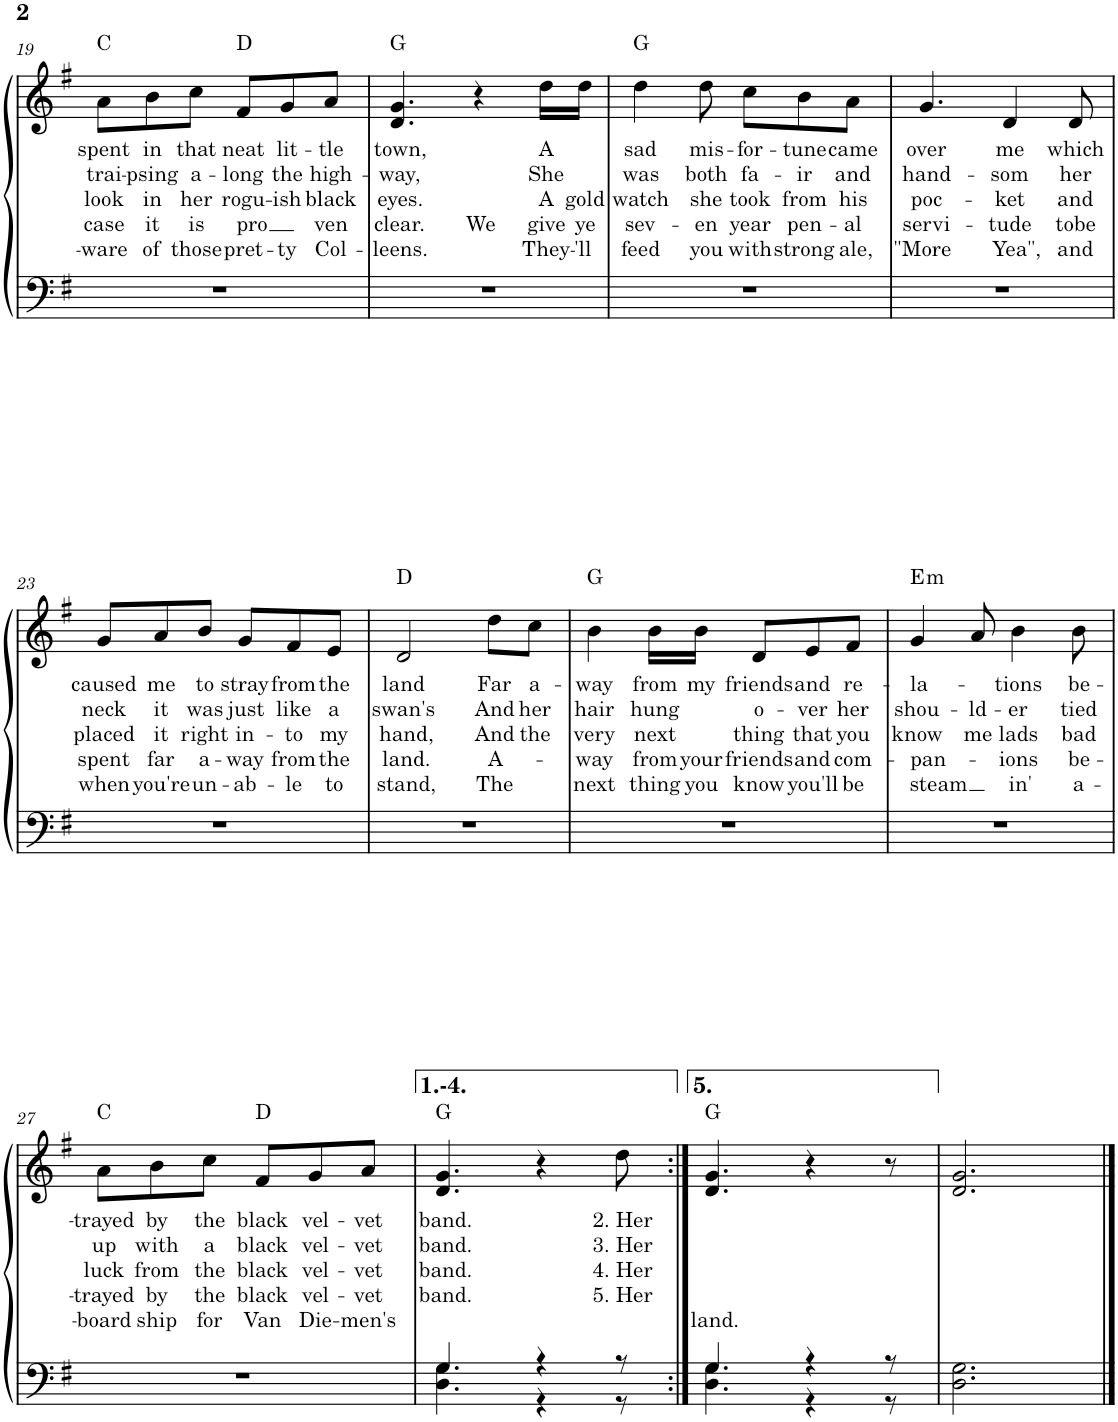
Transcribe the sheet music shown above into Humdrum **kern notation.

**kern	**kern	**text	**text	**text	**text	**text	**harte
*part1	*part1	*part1	*part1	*part1	*part1	*part1	*part1
*staff2	*staff1	*staff1	*staff1	*staff1	*staff1	*staff1	*
*I"Piano	*	*	*	*	*	*	*
*I'Pno.	*	*	*	*	*	*	*
!!LO:PB:g=z
*clefF4	*clefG2	*	*	*	*	*	*
*k[f#]	*k[f#]	*	*	*	*	*	*
*M6/8	*M6/8	*	*	*	*	*	*
=19	=19	=19	=19	=19	=19	=19	=19
!	!	!LO:LY:b	!LO:LY:b	!LO:LY:b	!LO:LY:b	!LO:LY:b	!
2.r	8a\L	spent	trai-	look	case	-ware	C:maj
!	!	!LO:LY:b	!LO:LY:b	!LO:LY:b	!LO:LY:b	!LO:LY:b	!
.	8b\	in	-psing	in	it	of	.
!	!	!LO:LY:b	!LO:LY:b	!LO:LY:b	!LO:LY:b	!LO:LY:b	!
.	8cc\J	that	a-	her	is	those	.
!	!	!LO:LY:b	!LO:LY:b	!LO:LY:b	!LO:LY:b	!LO:LY:b	!
.	8f#/L	neat	-long	rogu-	pro	pret-	D:maj
!	!	!LO:LY:b	!LO:LY:b	!LO:LY:b	!	!LO:LY:b	!
.	8g/	lit-	the	-ish	.	-ty	.
!	!	!LO:LY:b	!LO:LY:b	!LO:LY:b	!LO:LY:b	!LO:LY:b	!
.	8a/J	-tle	high-	black	ven	Col-	.
=20	=20	=20	=20	=20	=20	=20	=20
!	!	!LO:LY:b	!LO:LY:b	!LO:LY:b	!LO:LY:b	!LO:LY:b	!
2.r	4.d/ 4.g/	town,	-way,	eyes.	clear.	-leens.	G:maj
!	!	!	!	!	!LO:LY:b	!	!
.	4r	.	.	.	We	.	.
!	!	!LO:LY:b	!LO:LY:b	!LO:LY:b	!LO:LY:b	!LO:LY:b	!
.	16dd\LL	A	She	A	give	They-	.
!	!	!	!	!LO:LY:b	!LO:LY:b	!LO:LY:b	!
.	16dd\JJ	.	.	gold	ye	-'ll	.
=21	=21	=21	=21	=21	=21	=21	=21
!	!	!LO:LY:b	!LO:LY:b	!LO:LY:b	!LO:LY:b	!LO:LY:b	!
2.r	4dd\	sad	was	watch	sev-	feed	G:maj
!	!	!LO:LY:b	!LO:LY:b	!LO:LY:b	!LO:LY:b	!LO:LY:b	!
.	8dd\	mis-	both	she	-en	you	.
!	!	!LO:LY:b	!LO:LY:b	!LO:LY:b	!LO:LY:b	!LO:LY:b	!
.	8cc\L	-for-	fa-	took	year	with	.
!	!	!LO:LY:b	!LO:LY:b	!LO:LY:b	!LO:LY:b	!LO:LY:b	!
.	8b\	-tune	-ir	from	pen-	strong	.
!	!	!LO:LY:b	!LO:LY:b	!LO:LY:b	!LO:LY:b	!LO:LY:b	!
.	8a\J	came	and	his	-al	ale,	.
=22	=22	=22	=22	=22	=22	=22	=22
!	!	!LO:LY:b	!LO:LY:b	!LO:LY:b	!LO:LY:b	!LO:LY:b	!
2.r	4.g/	over	hand-	poc-	servi-	"More	.
!	!	!LO:LY:b	!LO:LY:b	!LO:LY:b	!LO:LY:b	!LO:LY:b	!
.	4d/	me	-som	-ket	-tude	Yea",	.
!	!	!LO:LY:b	!LO:LY:b	!LO:LY:b	!LO:LY:b	!LO:LY:b	!
.	8d/	which	her	and	tobe	and	.
!!LO:LB:g=z
=23	=23	=23	=23	=23	=23	=23	=23
!	!	!LO:LY:b	!LO:LY:b	!LO:LY:b	!LO:LY:b	!LO:LY:b	!
2.r	8g/L	caused	neck	placed	spent	when	.
!	!	!LO:LY:b	!LO:LY:b	!LO:LY:b	!LO:LY:b	!LO:LY:b	!
.	8a/	me	it	it	far	you're	.
!	!	!LO:LY:b	!LO:LY:b	!LO:LY:b	!LO:LY:b	!LO:LY:b	!
.	8b/J	to	was	right	a-	un-	.
!	!	!LO:LY:b	!LO:LY:b	!LO:LY:b	!LO:LY:b	!LO:LY:b	!
.	8g/L	stray	just	in-	-way	-ab-	.
!	!	!LO:LY:b	!LO:LY:b	!LO:LY:b	!LO:LY:b	!LO:LY:b	!
.	8f#/	from	like	-to	from	-le	.
!	!	!LO:LY:b	!LO:LY:b	!LO:LY:b	!LO:LY:b	!LO:LY:b	!
.	8e/J	the	a	my	the	to	.
=24	=24	=24	=24	=24	=24	=24	=24
!	!	!LO:LY:b	!LO:LY:b	!LO:LY:b	!LO:LY:b	!LO:LY:b	!
2.r	2d/	land	swan's	hand,	land.	stand,	D:maj
!	!	!LO:LY:b	!LO:LY:b	!LO:LY:b	!LO:LY:b	!LO:LY:b	!
.	8dd\L	Far	And	And	A-	The	.
!	!	!LO:LY:b	!LO:LY:b	!LO:LY:b	!	!	!
.	8cc\J	a-	her	the	.	.	.
=25	=25	=25	=25	=25	=25	=25	=25
!	!	!LO:LY:b	!LO:LY:b	!LO:LY:b	!LO:LY:b	!LO:LY:b	!
2.r	4b\	-way	hair	very	-way	next	G:maj
!	!	!LO:LY:b	!LO:LY:b	!LO:LY:b	!LO:LY:b	!LO:LY:b	!
.	16b\LL	from	hung	next	from	thing	.
!	!	!LO:LY:b	!	!	!LO:LY:b	!LO:LY:b	!
.	16b\JJ	my	.	.	your	you	.
!	!	!LO:LY:b	!LO:LY:b	!LO:LY:b	!LO:LY:b	!LO:LY:b	!
.	8d/L	friends	o-	thing	friends	know	.
!	!	!LO:LY:b	!LO:LY:b	!LO:LY:b	!LO:LY:b	!LO:LY:b	!
.	8e/	and	-ver	that	and	you'll	.
!	!	!LO:LY:b	!LO:LY:b	!LO:LY:b	!LO:LY:b	!LO:LY:b	!
.	8f#/J	re-	her	you	com-	be	.
=26	=26	=26	=26	=26	=26	=26	=26
!	!	!LO:LY:b	!LO:LY:b	!LO:LY:b	!LO:LY:b	!LO:LY:b	!LO:H:kt=m
2.r	4g/	-la-	shou-	know	-pan-	steam	E:min
!	!	!	!LO:LY:b	!LO:LY:b	!	!	!
.	8a/	.	-ld-	me	.	.	.
!	!	!LO:LY:b	!LO:LY:b	!LO:LY:b	!LO:LY:b	!LO:LY:b	!
.	4b\	-tions	-er	lads	-ions	in'	.
!	!	!LO:LY:b	!LO:LY:b	!LO:LY:b	!LO:LY:b	!LO:LY:b	!
.	8b\	be-	tied	bad	be-	a-	.
!!LO:LB:g=z
=27	=27	=27	=27	=27	=27	=27	=27
!	!	!LO:LY:b	!LO:LY:b	!LO:LY:b	!LO:LY:b	!LO:LY:b	!
2.r	8a\L	-trayed	up	luck	-trayed	-board	C:maj
!	!	!LO:LY:b	!LO:LY:b	!LO:LY:b	!LO:LY:b	!LO:LY:b	!
.	8b\	by	with	from	by	ship	.
!	!	!LO:LY:b	!LO:LY:b	!LO:LY:b	!LO:LY:b	!LO:LY:b	!
.	8cc\J	the	a	the	the	for	.
!	!	!LO:LY:b	!LO:LY:b	!LO:LY:b	!LO:LY:b	!LO:LY:b	!
.	8f#/L	black	black	black	black	Van	D:maj
!	!	!LO:LY:b	!LO:LY:b	!LO:LY:b	!LO:LY:b	!LO:LY:b	!
.	8g/	vel-	vel-	vel-	vel-	Die-	.
!	!	!LO:LY:b	!LO:LY:b	!LO:LY:b	!LO:LY:b	!LO:LY:b	!
.	8a/J	-vet	-vet	-vet	-vet	-men's	.
=28	=28	=28	=28	=28	=28	=28	=28
*^	*	*	*	*	*	*	*
!	!	!	!LO:LY:b	!LO:LY:b	!LO:LY:b	!LO:LY:b	!	!
4.G/	4.D\ 4.G\	4.d/ 4.g/	band.	band.	band.	band.	.	G:maj
4r	4r	4r	.	.	.	.	.	.
!	!	!	!LO:LY:b	!LO:LY:b	!LO:LY:b	!LO:LY:b	!	!
8r	8r	8dd\	2. Her	3. Her	4. Her	5. Her	.	.
=29:|!	=29:|!	=29:|!	=29:|!	=29:|!	=29:|!	=29:|!	=29:|!	=29:|!
!	!	!	!	!	!	!	!LO:LY:b	!
4.G/	4.D\ 4.G\	4.d/ 4.g/	.	.	.	.	land.	G:maj
4r	4r	4r	.	.	.	.	.	.
8r	8r	8r	.	.	.	.	.	.
*v	*v	*	*	*	*	*	*	*
=30	=30	=30	=30	=30	=30	=30	=30
2.D\ 2.G\	2.d/ 2.g/	.	.	.	.	.	.
==	==	==	==	==	==	==	==
*-	*-	*-	*-	*-	*-	*-	*-
